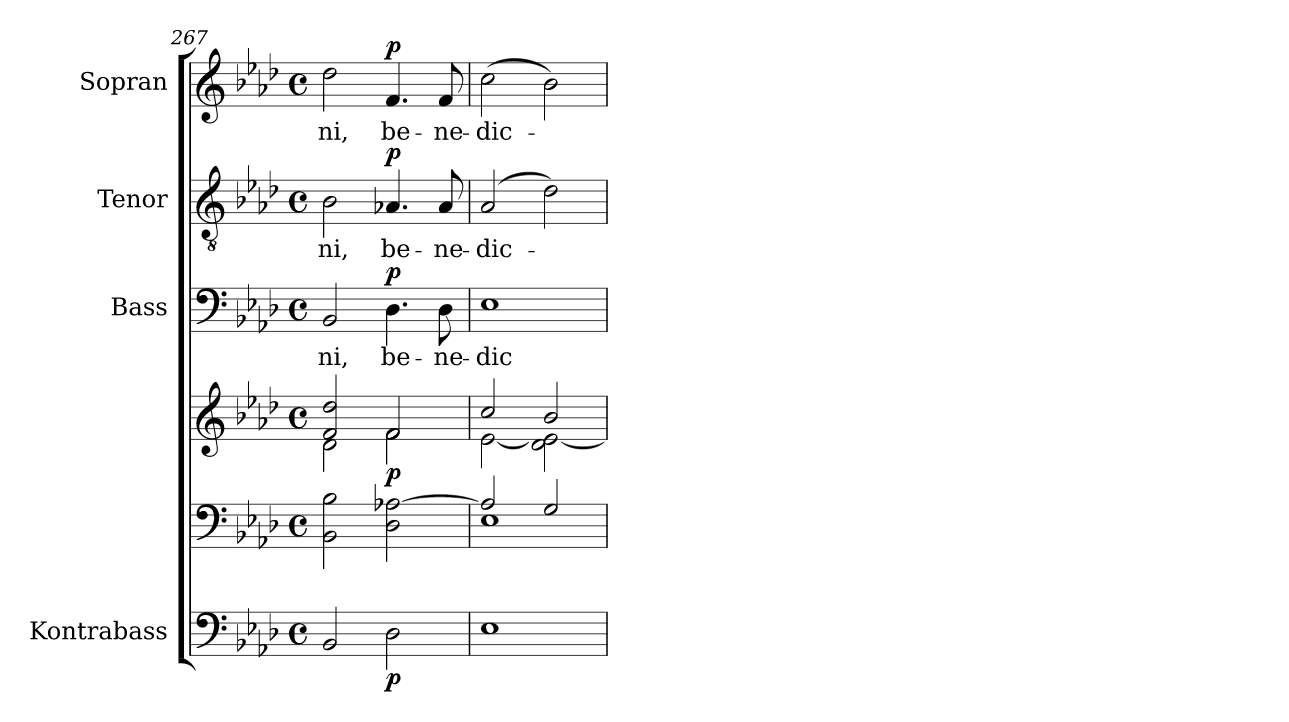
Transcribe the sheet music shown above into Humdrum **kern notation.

**kern	**dynam	**kern	**kern	**dynam	**kern	**text	**dynam	**kern	**text	**dynam	**kern	**text	**dynam
*part5	*part5	*part4	*part4	*part4	*part3	*part3	*part3	*part2	*part2	*part2	*part1	*part1	*part1
*staff6	*staff6	*staff5	*staff4	*staff4/5	*staff3	*staff3	*staff3	*staff2	*staff2	*staff2	*staff1	*staff1	*staff1
*I"Kontrabass	*	*	*	*	*I"Bass	*	*	*I"Tenor	*	*	*I"Sopran	*	*
*I'Kb.	*	*	*	*	*I'B.	*	*	*I'T.	*	*	*I'S.	*	*
*clefF4	*	*clefF4	*clefG2	*	*clefF4	*	*	*clefGv2	*	*	*clefG2	*	*
*ITrd7c12	*	*	*	*	*	*	*	*	*	*	*	*	*
*k[b-e-a-d-]	*	*k[b-e-a-d-]	*k[b-e-a-d-]	*	*k[b-e-a-d-]	*	*	*k[b-e-a-d-]	*	*	*k[b-e-a-d-]	*	*
*A-:	*	*A-:	*A-:	*	*A-:	*	*	*A-:	*	*	*A-:	*	*
*M4/4	*	*M4/4	*M4/4	*	*M4/4	*	*	*M4/4	*	*	*M4/4	*	*
*met(c)	*	*met(c)	*met(c)	*	*met(c)	*	*	*met(c)	*	*	*met(c)	*	*
=267	=267	=267	=267	=267	=267	=267	=267	=267	=267	=267	=267	=267	=267
*	*	*	*^	*	*	*	*	*	*	*	*	*	*
!	!	!	!	!	!	!	!LO:LY:b	!	!	!LO:LY:b	!	!	!LO:LY:b	!
2BBB-/	.	2BB-\ 2B-\	2f/ 2dd-/	2d-\	.	2BB-/	-ni,	.	2B-\	-ni,	.	2dd-\	-ni,	.
!	!LO:DY:b	!	!	!	!LO:DY:b	!	!LO:LY:b	!LO:DY:a	!	!LO:LY:b	!LO:DY:a	!	!LO:LY:b	!LO:DY:a
2DD-\	p	2D-\ [2A-X\	2f/	2f\	p	4.D-\	be-	p	4.A-X/	be-	p	4.f/	be-	p
!	!	!	!	!	!	!	!LO:LY:b	!	!	!LO:LY:b	!	!	!LO:LY:b	!
.	.	.	.	.	.	8D-\	-ne-	.	8A-/	-ne-	.	8f/	-ne-	.
=268	=268	=268	=268	=268	=268	=268	=268	=268	=268	=268	=268	=268	=268	=268
*	*	*^	*	*	*	*	*	*	*	*	*	*	*	*
!	!	!	!	!	!	!	!	!LO:LY:b	!	!	!LO:LY:b	!	!	!LO:LY:b	!
1EE-	.	2A-/]	1E-	2cc/	[<2e-\	.	1E-	-dic-	.	(2A-/	-dic-	.	(>2cc\	-dic-	.
.	.	2G/	.	2b-/	2d-\ 2e-\_	.	.	.	.	2d-\)	.	.	2b-\)	.	.
*	*	*v	*v	*	*	*	*	*	*	*	*	*	*	*	*
*	*	*	*v	*v	*	*	*	*	*	*	*	*	*	*
=	=	=	=	=	=	=	=	=	=	=	=	=	=
*-	*-	*-	*-	*-	*-	*-	*-	*-	*-	*-	*-	*-	*-
